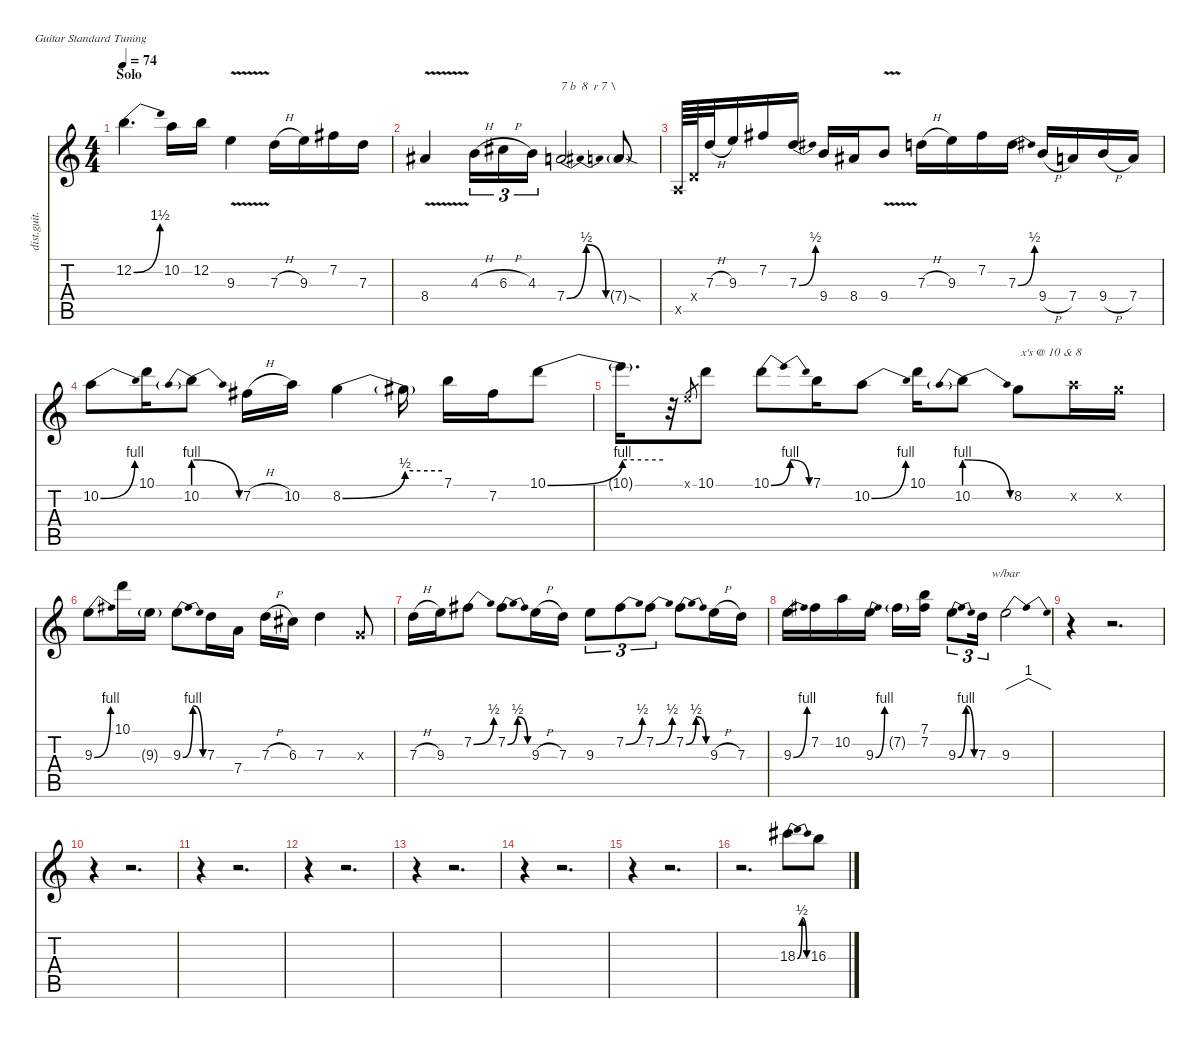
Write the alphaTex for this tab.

\defaultSystemsLayout 4
\hideDynamics
\bracketExtendMode nobrackets
\otherSystemsTrackNameOrientation horizontal
\track ("Solo Guitar #1" "dist.guit.") {instrument distortionguitar}
\staff {score tabs}
\tuning (E4 B3 G3 D3 A2 E2)
\ts (4 4)
\section ("" "Solo")
\tempo 74
\clef g2
\ks c
12.2{be (bend 0 0 15 6)}.4{d dy f} 10.2.16 12.2.16 9.3{v}.4 7.3{h}.16 9.3.16 7.2{acc #}.16 7.3.16 |
8.4{v acc #}.4 4.3{h}.16{tu (3 2)} 6.3{h acc #}.16{tu (3 2)} 4.3.16{tu (3 2)} 7.4{be (bendrelease 0 0 15 2 45 2 60 0)}.2{txt "7 b  8  r 7 \\"} 7.4{sod g}.8{dy mf} |
0.5{x}.64{dy f} 0.4{x}.64 7.3{h}.32 9.3.16 7.2{acc #}.16 7.3{be (bend 0 0 60 2)}.16 9.4.16 8.4{acc #}.16 9.4{v}.8 7.3{h}.16 9.3.16 7.2{acc #}.16 7.3{be (bend 0 0 60 2)}.16 9.4{h}.16 7.4.16 9.4{h}.16 7.4.16 |
10.2{be (bend 0 0 30 4)}.8 10.1.16 10.2{be (prebendrelease 0 4 30 0)}.8 7.2{h acc #}.16 10.2.16 8.2{be (bend 0 0 60 2)}.4 8.2{be (hold 0 2 60 2) t}.16 7.1.16 7.2{acc #}.16 10.1{be (bend 0 0 60 4)}.8 |
10.1{be (hold 0 4 60 4) t}.16{d} r.32 0.1{x}.8{gr dy mf} 10.1.8{dy f} 10.1{be (bendrelease 0 0 15 4 30 4 45 0)}.8 7.1.16 10.2{be (bend 0 0 30 4)}.8 10.1.16 10.2{be (prebendrelease 0 4 30 0)}.8 8.2.8{txt " x's @ 10 & 8"} 10.2{x}.16 8.2{x}.16 |
9.3{be (bend 0 0 30 4)}.8 10.1.16 9.3{g}.16{dy mf} 9.3{be (bendrelease 0 0 30 4 30 4 60 0)}.8{dy f} 7.3.16 7.4.16 7.3{h}.16 6.3{acc #}.16 7.3.4 0.3{x}.8 |
7.3{h}.16 9.3.16 7.2{be (bend 0 0 60 2) acc #}.8 7.2{be (bendrelease 0 0 30 2 30 2 60 0) acc #}.8 9.3{h}.16 7.3.16 9.3.8{tu (3 2)} 7.2{be (bend 0 0 60 2) acc #}.8{tu (3 2)} 7.2{be (bend 0 0 60 2) acc #}.8{tu (3 2)} 7.2{be (bendrelease 0 0 30 2 30 2 60 0) acc #}.8 9.3{h}.16 7.3.16 |
9.3{be (bend 0 0 60 4)}.16 7.2{acc #}.16 10.2.16 9.3{be (bend 0 0 60 4)}.16 7.2{g acc #}.16{dy mf} (7.1 7.2{acc #}).16{dy f} 9.3{be (bendrelease 0 0 30 4 30 4 60 0)}.8{tu (3 2)} 7.3.16{tu (3 2)} 9.3.2{tbe (dip default 0 0 30 4 60 0)} |
r.4 r.2{d} |
r.4 r.2{d} |
r.4 r.2{d} |
r.4 r.2{d} |
r.4 r.2{d} |
r.4 r.2{d} |
r.4 r.2{d} |
r.2{d} 18.3{be (bendrelease 0 0 30 2 30 2 60 0) acc #}.8 16.3.8
